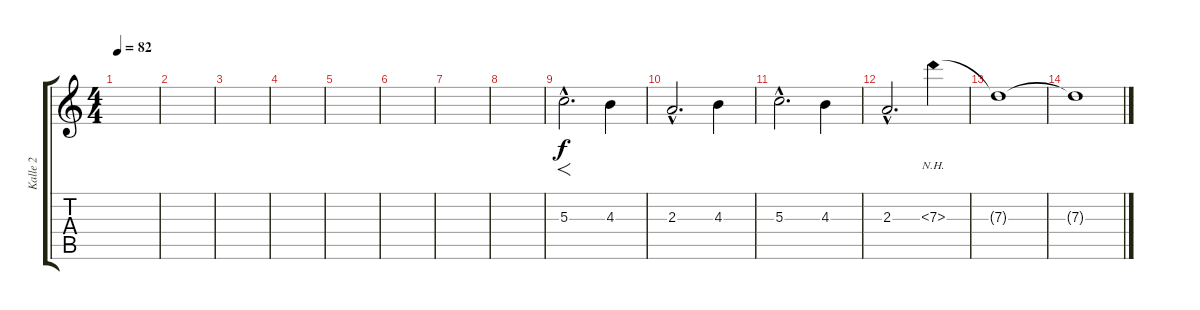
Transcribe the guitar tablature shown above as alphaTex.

\track ("Kalle 2" "Kalle 2") {instrument overdrivenguitar}
\staff {score tabs}
\tuning (E4 B3 G3 D3 A2 E2) {hide}
\ts (4 4)
\tempo 82
\clef g2
\ks c
|
|
|
|
|
|
|
|
5.3{hac}.2{f d volume 16 balance 13 instrument distortionguitar} 4.3.4 |
2.3{hac}.2{d} 4.3.4 |
5.3{hac}.2{d} 4.3.4 |
2.3{hac}.2{d} 7.3{nh}.4{volume 0} |
7.3{t}.1 |
7.3{t}.1
